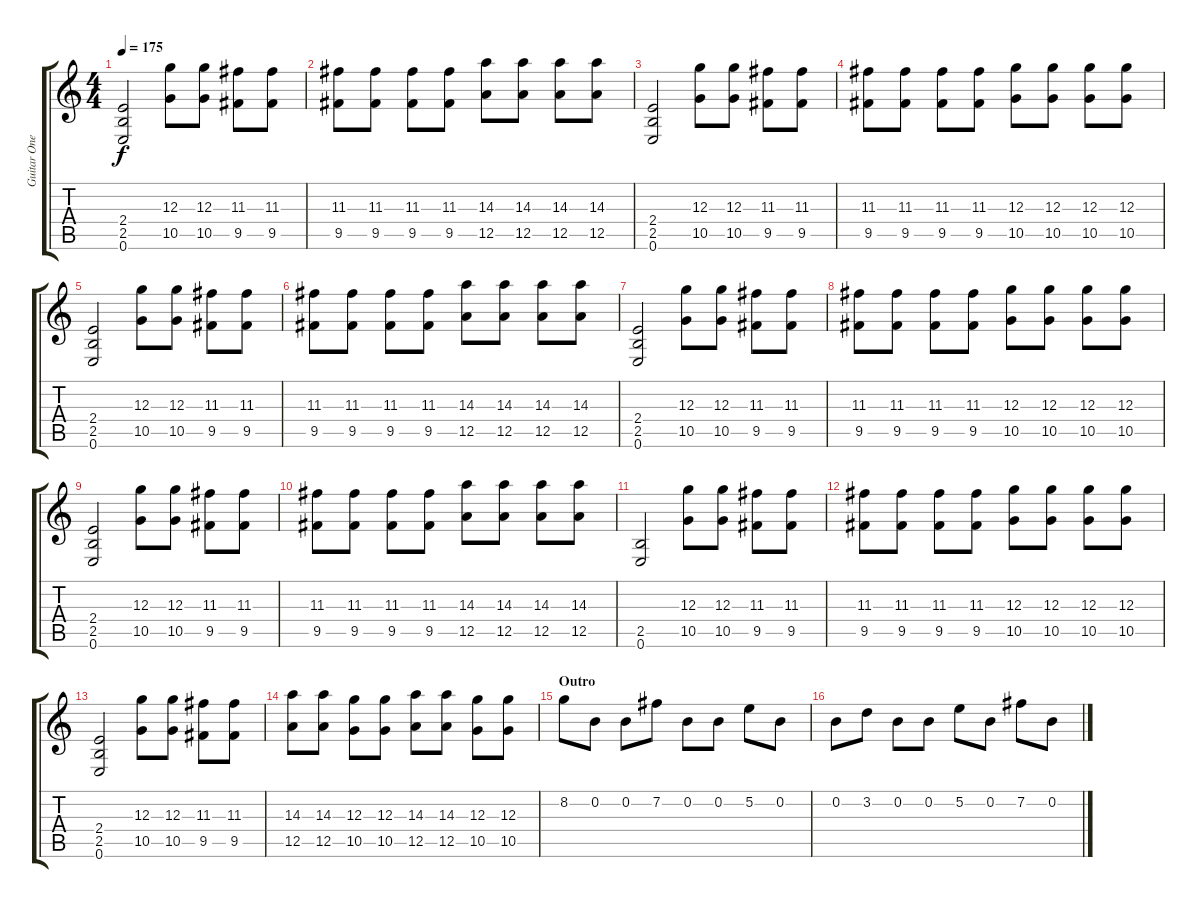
\track ("Guitar One" "Guitar One") {instrument overdrivenguitar}
\staff {score tabs}
\tuning (E4 B3 G3 D3 A2 E2) {hide}
\ts (4 4)
\tempo 175
\clef g2
\ks c
(2.4 2.5 0.6).2{dy f} (12.3 10.5).8 (12.3 10.5).8 (11.3 9.5).8 (11.3 9.5).8 |
(11.3 9.5).8 (11.3 9.5).8 (11.3 9.5).8 (11.3 9.5).8 (14.3 12.5).8 (14.3 12.5).8 (14.3 12.5).8 (14.3 12.5).8 |
(2.4 2.5 0.6).2 (12.3 10.5).8 (12.3 10.5).8 (11.3 9.5).8 (11.3 9.5).8 |
(11.3 9.5).8 (11.3 9.5).8 (11.3 9.5).8 (11.3 9.5).8 (12.3 10.5).8 (12.3 10.5).8 (12.3 10.5).8 (12.3 10.5).8 |
(2.4 2.5 0.6).2 (12.3 10.5).8 (12.3 10.5).8 (11.3 9.5).8 (11.3 9.5).8 |
(11.3 9.5).8 (11.3 9.5).8 (11.3 9.5).8 (11.3 9.5).8 (14.3 12.5).8 (14.3 12.5).8 (14.3 12.5).8 (14.3 12.5).8 |
(2.4 2.5 0.6).2 (12.3 10.5).8 (12.3 10.5).8 (11.3 9.5).8 (11.3 9.5).8 |
(11.3 9.5).8 (11.3 9.5).8 (11.3 9.5).8 (11.3 9.5).8 (12.3 10.5).8 (12.3 10.5).8 (12.3 10.5).8 (12.3 10.5).8 |
(2.4 2.5 0.6).2 (12.3 10.5).8 (12.3 10.5).8 (11.3 9.5).8 (11.3 9.5).8 |
(11.3 9.5).8 (11.3 9.5).8 (11.3 9.5).8 (11.3 9.5).8 (14.3 12.5).8 (14.3 12.5).8 (14.3 12.5).8 (14.3 12.5).8 |
\section ("" "")
(2.5 0.6).2 (12.3 10.5).8 (12.3 10.5).8 (11.3 9.5).8 (11.3 9.5).8 |
(11.3 9.5).8 (11.3 9.5).8 (11.3 9.5).8 (11.3 9.5).8 (12.3 10.5).8 (12.3 10.5).8 (12.3 10.5).8 (12.3 10.5).8 |
(2.4 2.5 0.6).2 (12.3 10.5).8 (12.3 10.5).8 (11.3 9.5).8 (11.3 9.5).8 |
(14.3 12.5).8 (14.3 12.5).8 (12.3 10.5).8 (12.3 10.5).8 (14.3 12.5).8 (14.3 12.5).8 (12.3 10.5).8 (12.3 10.5).8 |
\section ("" "Outro")
8.2.8 0.2.8 0.2.8 7.2.8 0.2.8 0.2.8 5.2.8 0.2.8 |
0.2.8 3.2.8 0.2.8 0.2.8 5.2.8 0.2.8 7.2.8 0.2.8
